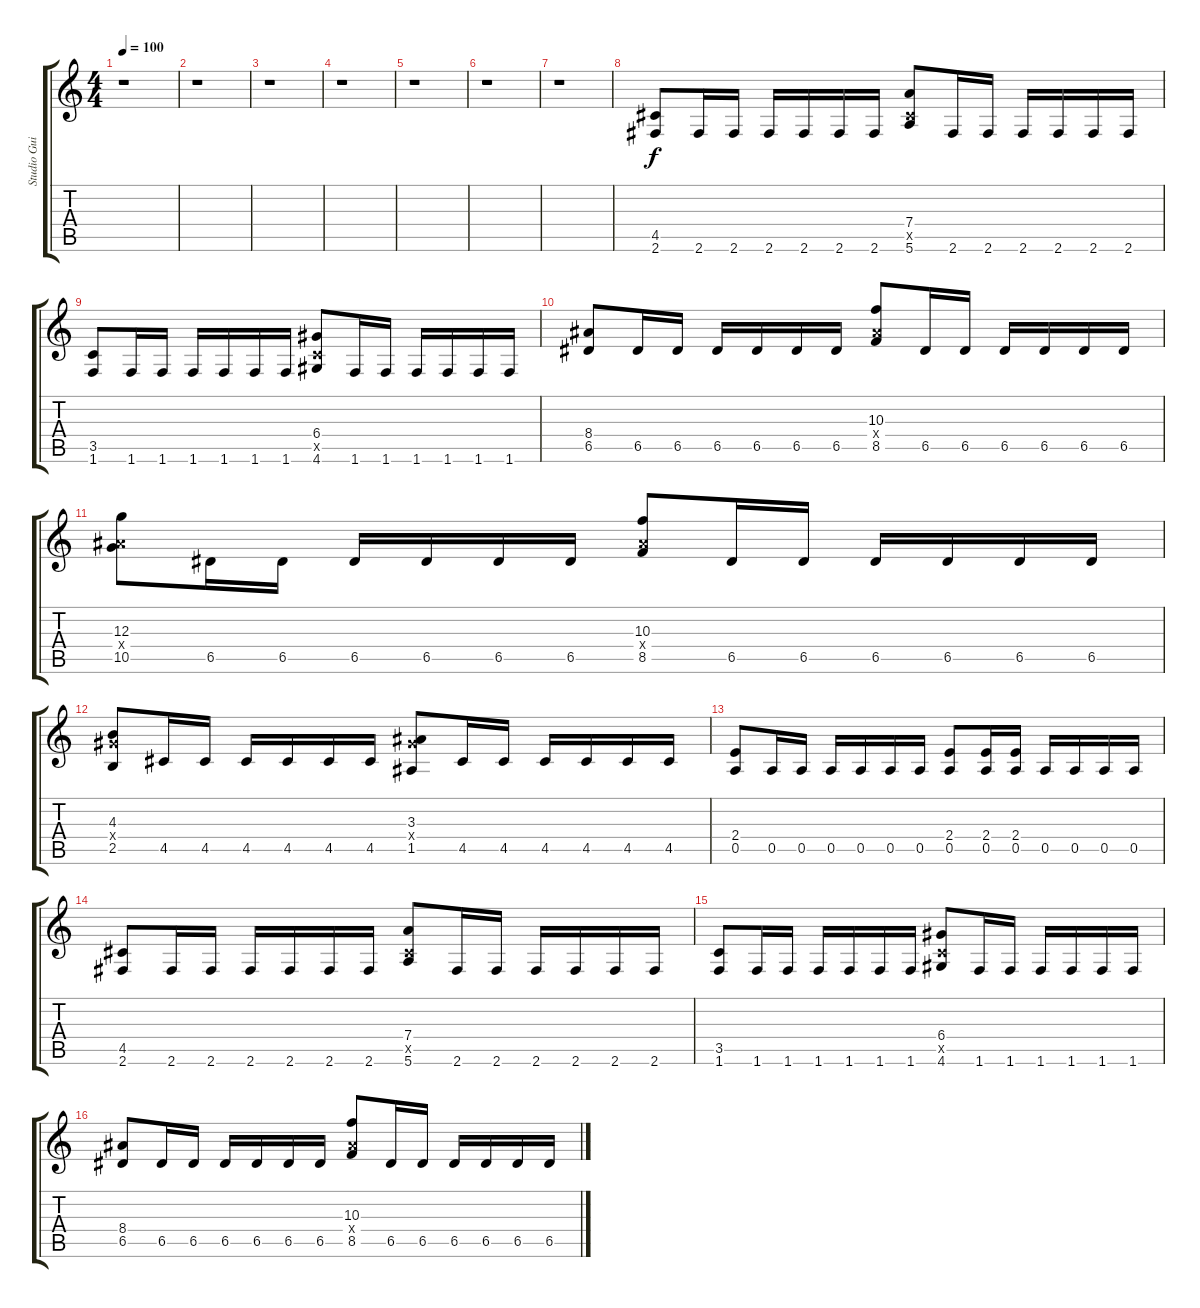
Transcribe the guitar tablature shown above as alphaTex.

\track ("Studio Guitar (Cesar Cabal)" "Studio Gui") {instrument distortionguitar}
\staff {score tabs}
\tuning (E4 B3 G3 D3 A2 E2) {hide}
\ts (4 4)
\tempo 100
\clef g2
\ks c
r.1{dy f} |
r.1 |
r.1 |
r.1 |
r.1 |
r.1 |
r.1 |
(4.5 2.6).8 2.6.16 2.6.16 2.6.16 2.6.16 2.6.16 2.6.16 (7.4 4.5{x} 5.6).8 2.6.16 2.6.16 2.6.16 2.6.16 2.6.16 2.6.16 |
(3.5 1.6).8 1.6.16 1.6.16 1.6.16 1.6.16 1.6.16 1.6.16 (6.4 3.5{x} 4.6).8 1.6.16 1.6.16 1.6.16 1.6.16 1.6.16 1.6.16 |
(8.4 6.5).8 6.5.16 6.5.16 6.5.16 6.5.16 6.5.16 6.5.16 (10.3 8.4{x} 8.5).8 6.5.16 6.5.16 6.5.16 6.5.16 6.5.16 6.5.16 |
(12.3 8.4{x} 10.5).8 6.5.16 6.5.16 6.5.16 6.5.16 6.5.16 6.5.16 (10.3 8.4{x} 8.5).8 6.5.16 6.5.16 6.5.16 6.5.16 6.5.16 6.5.16 |
(4.3 6.4{x} 2.5).8 4.5.16 4.5.16 4.5.16 4.5.16 4.5.16 4.5.16 (3.3 6.4{x} 1.5).8 4.5.16 4.5.16 4.5.16 4.5.16 4.5.16 4.5.16 |
(2.4 0.5).8 0.5.16 0.5.16 0.5.16 0.5.16 0.5.16 0.5.16 (2.4 0.5).8 (2.4 0.5).16 (2.4 0.5).16 0.5.16 0.5.16 0.5.16 0.5.16 |
(4.5 2.6).8 2.6.16 2.6.16 2.6.16 2.6.16 2.6.16 2.6.16 (7.4 4.5{x} 5.6).8 2.6.16 2.6.16 2.6.16 2.6.16 2.6.16 2.6.16 |
(3.5 1.6).8 1.6.16 1.6.16 1.6.16 1.6.16 1.6.16 1.6.16 (6.4 3.5{x} 4.6).8 1.6.16 1.6.16 1.6.16 1.6.16 1.6.16 1.6.16 |
(8.4 6.5).8 6.5.16 6.5.16 6.5.16 6.5.16 6.5.16 6.5.16 (10.3 8.4{x} 8.5).8 6.5.16 6.5.16 6.5.16 6.5.16 6.5.16 6.5.16
